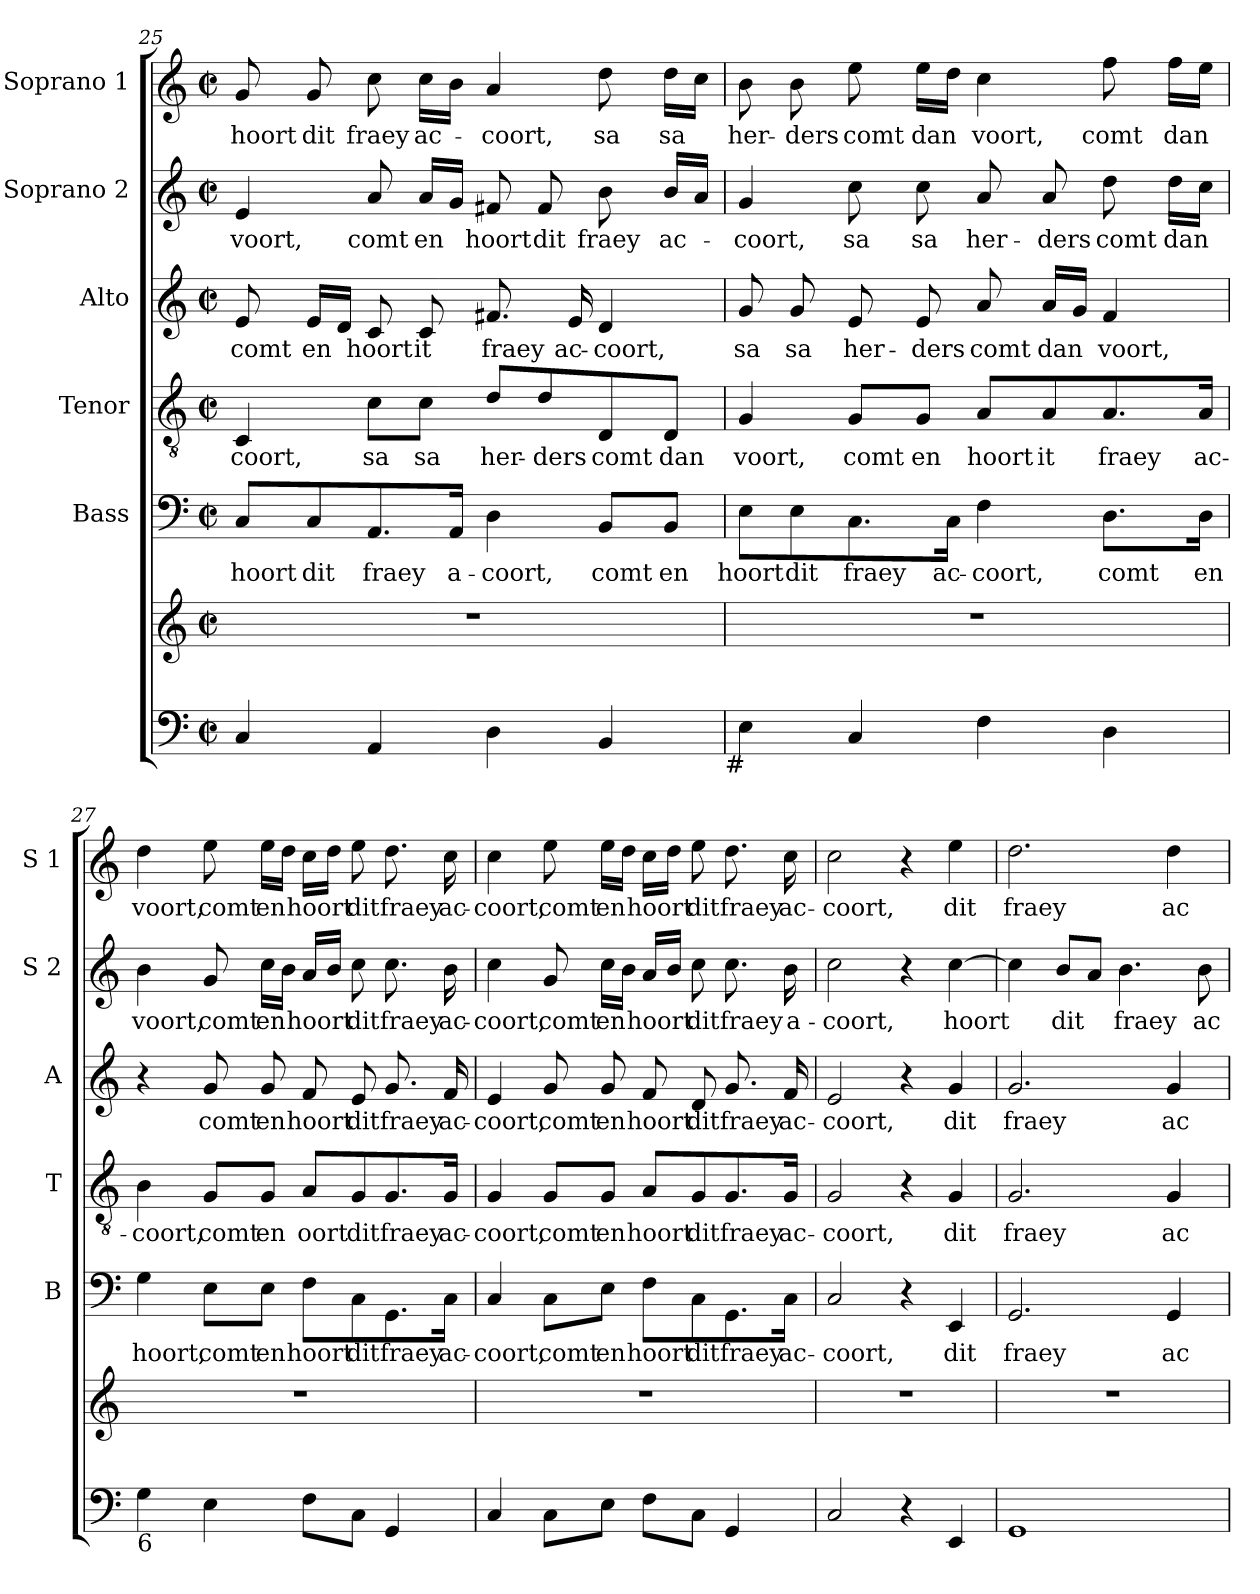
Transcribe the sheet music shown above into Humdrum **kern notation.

**kern	**kern	**kern	**text	**kern	**text	**kern	**text	**kern	**text	**kern	**text
*part6	*part6	*part5	*part5	*part4	*part4	*part3	*part3	*part2	*part2	*part1	*part1
*staff7	*staff6	*staff5	*staff5	*staff4	*staff4	*staff3	*staff3	*staff2	*staff2	*staff1	*staff1
*	*	*I"Bass	*	*I"Tenor	*	*I"Alto	*	*I"Soprano 2	*	*I"Soprano 1	*
*	*	*I'B	*	*I'T	*	*I'A	*	*I'S 2	*	*I'S 1	*
!!LO:PB:g=z
*clefF4	*clefG2	*clefF4	*	*clefGv2	*	*clefG2	*	*clefG2	*	*clefG2	*
*k[]	*k[]	*k[]	*	*k[]	*	*k[]	*	*k[]	*	*k[]	*
*C:	*C:	*C:	*	*C:	*	*C:	*	*C:	*	*C:	*
*M2/2	*M2/2	*M2/2	*	*M2/2	*	*M2/2	*	*M2/2	*	*M2/2	*
*met(c|)	*met(c|)	*met(c|)	*	*met(c|)	*	*met(c|)	*	*met(c|)	*	*met(c|)	*
=25	=25	=25	=25	=25	=25	=25	=25	=25	=25	=25	=25
4C/	1r	8C/L	hoort	4C/	-coort,	8e/	comt	4e/	voort,	8g/	hoort
.	.	8C/	dit	.	.	16e/LL	en	.	.	8g/	dit
.	.	.	.	.	.	16d/JJ	.	.	.	.	.
4AA/	.	8.AA/	fraey	8c\L	sa	8c/	hoort	8a/	comt	8cc\	fraey
.	.	.	.	8c\J	sa	8c/	it	16a/LL	en	16cc\LL	ac-
.	.	16AA/Jk	a-	.	.	.	.	16g/JJ	.	16b\JJ	.
4D\	.	4D\	-coort,	8d/L	her-	8.f#X/	fraey	8f#X/	hoort	4a/	-coort,
.	.	.	.	8d/	-ders	.	.	8f#/	dit	.	.
.	.	.	.	.	.	16e/	ac-	.	.	.	.
4BB/	.	8BB/L	comt	8D/	comt	4d/	-coort,	8b\	fraey	8dd\	sa
.	.	8BB/J	en	8D/J	dan	.	.	16b/LL	ac-	16dd\LL	sa
.	.	.	.	.	.	.	.	16a/JJ	.	16cc\JJ	.
!LO:TX:b:t=#	!	!	!	!	!	!	!	!	!	!	!
=26	=26	=26	=26	=26	=26	=26	=26	=26	=26	=26	=26
4E\	1r	8E\L	hoort	4G/	voort,	8g/	sa	4g/	-coort,	8b\	her-
.	.	8E\	dit	.	.	8g/	sa	.	.	8b\	-ders
4C/	.	8.C\	fraey	8G/L	comt	8e/	her-	8cc\	sa	8ee\	comt
.	.	.	.	8G/J	en	8e/	-ders	8cc\	sa	16ee\LL	dan
.	.	16C\Jk	ac-	.	.	.	.	.	.	16dd\JJ	.
4F\	.	4F\	-coort,	8A/L	hoort	8a/	comt	8a/	her-	4cc\	voort,
.	.	.	.	8A/	it	16a/LL	dan	8a/	-ders	.	.
.	.	.	.	.	.	16g/JJ	.	.	.	.	.
4D\	.	8.D\L	comt	8.A/	fraey	4f/	voort,	8dd\	comt	8ff\	comt
.	.	.	.	.	.	.	.	16dd\LL	dan	16ff\LL	dan
.	.	16D\Jk	en	16A/Jk	ac-	.	.	16cc\JJ	.	16ee\JJ	.
=27	=27	=27	=27	=27	=27	=27	=27	=27	=27	=27	=27
!LO:TX:b:t=6	!	!	!	!	!	!	!	!	!	!	!
4G\	1r	4G\	hoort,	4B\	-coort,	4r	.	4b\	voort,	4dd\	voort,
4E\	.	8E\L	comt	8G/L	comt	8g/	comt	8g/	comt	8ee\	comt
.	.	8E\J	en	8G/J	en	8g/	en	16cc\LL	en	16ee\LL	en
.	.	.	.	.	.	.	.	16b\JJ	.	16dd\JJ	.
8F\L	.	8F\L	hoort	8A/L	oort	8f/	hoort	16a/LL	hoort	16cc\LL	hoort
.	.	.	.	.	.	.	.	16b/JJ	.	16dd\JJ	.
8C\J	.	8C\	dit	8G/	dit	8e/	dit	8cc\	dit	8ee\	dit
4GG/	.	8.GG\	fraey	8.G/	fraey	8.g/	fraey	8.cc\	fraey	8.dd\	fraey
.	.	16C\Jk	ac-	16G/Jk	ac-	16f/	ac-	16b\	ac-	16cc\	ac-
!!LO:LB:g=z
=28	=28	=28	=28	=28	=28	=28	=28	=28	=28	=28	=28
4C/	1r	4C/	-coort,	4G/	-coort,	4e/	-coort,	4cc\	-coort,	4cc\	-coort,
8C\L	.	8C\L	comt	8G/L	comt	8g/	comt	8g/	comt	8ee\	comt
8E\J	.	8E\J	en	8G/J	en	8g/	en	16cc\LL	en	16ee\LL	en
.	.	.	.	.	.	.	.	16b\JJ	.	16dd\JJ	.
8F\L	.	8F\L	hoort	8A/L	hoort	8f/	hoort	16a/LL	hoort	16cc\LL	hoort
.	.	.	.	.	.	.	.	16b/JJ	.	16dd\JJ	.
8C\J	.	8C\	dit	8G/	dit	8d/	dit	8cc\	dit	8ee\	dit
4GG/	.	8.GG\	fraey	8.G/	fraey	8.g/	fraey	8.cc\	fraey	8.dd\	fraey
.	.	16C\Jk	ac-	16G/Jk	ac-	16f/	ac-	16b\	a-	16cc\	ac-
=29	=29	=29	=29	=29	=29	=29	=29	=29	=29	=29	=29
2C/	1r	2C/	-coort,	2G/	-coort,	2e/	-coort,	2cc\	-coort,	2cc\	-coort,
4r	.	4r	.	4r	.	4r	.	4r	.	4r	.
4EE/	.	4EE/	dit	4G/	dit	4g/	dit	[4cc\	hoort	4ee\	dit
=30	=30	=30	=30	=30	=30	=30	=30	=30	=30	=30	=30
1GG	1r	2.GG/	fraey	2.G/	fraey	2.g/	fraey	4cc\]	.	2.dd\	fraey
.	.	.	.	.	.	.	.	8b/L	dit	.	.
.	.	.	.	.	.	.	.	8a/J	.	.	.
.	.	.	.	.	.	.	.	4.b\	fraey	.	.
.	.	4GG/	ac-	4G/	ac-	4g/	ac-	.	.	4dd\	ac-
.	.	.	.	.	.	.	.	8b\	ac-	.	.
=	=	=	=	=	=	=	=	=	=	=	=
*-	*-	*-	*-	*-	*-	*-	*-	*-	*-	*-	*-
